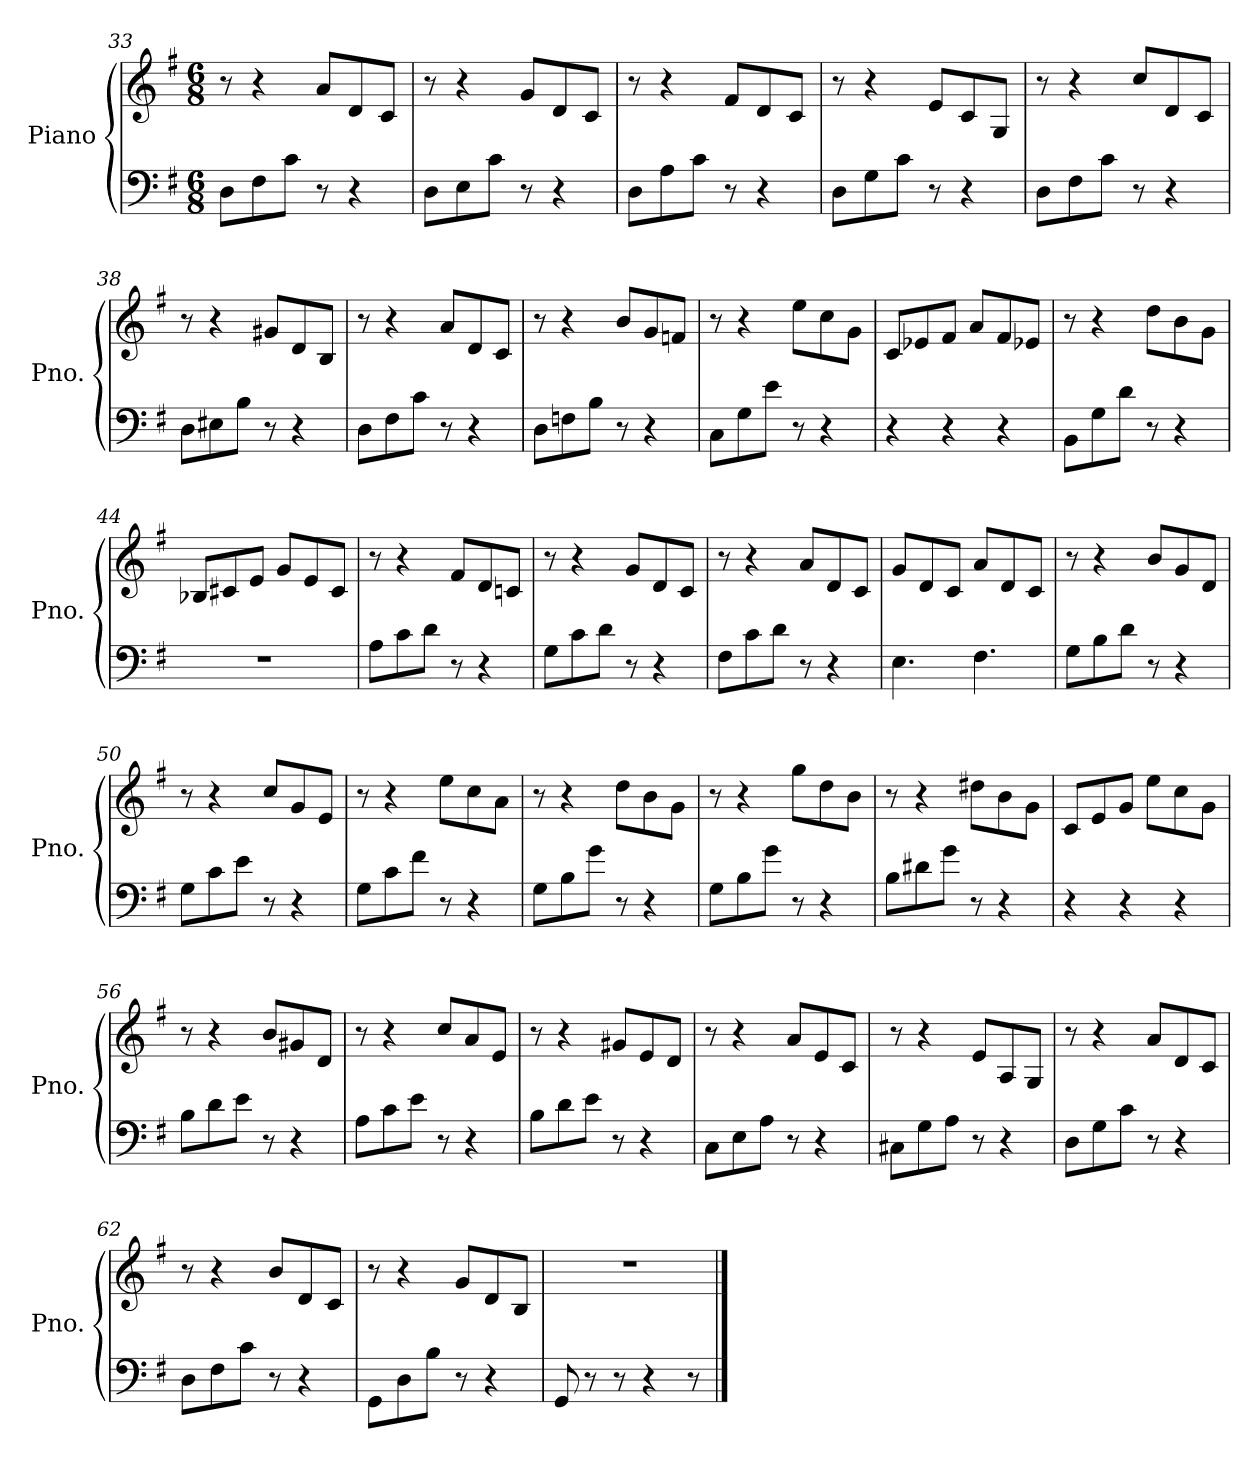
**kern	**kern
*part1	*part1
*staff2	*staff1
*I"Piano	*
*I'Pno.	*
*clefF4	*clefG2
*k[f#]	*k[f#]
*M6/8	*M6/8
=33	=33
8D\L	8r
8F#\	4r
8c\J	.
8r	8a/L
4r	8d/
.	8c/J
=34	=34
8D\L	8r
8E\	4r
8c\J	.
8r	8g/L
4r	8d/
.	8c/J
!!LO:PB:g=z
=35	=35
8D\L	8r
8A\	4r
8c\J	.
8r	8f#/L
4r	8d/
.	8c/J
=36	=36
8D\L	8r
8G\	4r
8c\J	.
8r	8e/L
4r	8c/
.	8G/J
=37	=37
8D\L	8r
8F#\	4r
8c\J	.
8r	8cc/L
4r	8d/
.	8c/J
=38	=38
8D\L	8r
8E#X\	4r
8B\J	.
8r	8g#X/L
4r	8d/
.	8B/J
=39	=39
8D\L	8r
8F#\	4r
8c\J	.
8r	8a/L
4r	8d/
.	8c/J
=40	=40
8D\L	8r
8Fn\	4r
8B\J	.
8r	8b/L
4r	8g/
.	8fn/J
=41	=41
8C\L	8r
8G\	4r
8e\J	.
8r	8ee\L
4r	8cc\
.	8g\J
!!LO:LB:g=z
=42	=42
4r	8c/L
.	8e-X/
4r	8f#/J
.	8a/L
4r	8f#/
.	8e-X/J
=43	=43
8BB\L	8r
8G\	4r
8d\J	.
8r	8dd\L
4r	8b\
.	8g\J
=44	=44
2.r	8B-X/L
.	8c#X/
.	8e/J
.	8g/L
.	8e/
.	8c#/J
=45	=45
8A\L	8r
8c\	4r
8d\J	.
8r	8f#/L
4r	8d/
.	8cn/J
=46	=46
8G\L	8r
8c\	4r
8d\J	.
8r	8g/L
4r	8d/
.	8c/J
=47	=47
8F#\L	8r
8c\	4r
8d\J	.
8r	8a/L
4r	8d/
.	8c/J
!!LO:LB:g=z
=48	=48
4.E\	8g/L
.	8d/
.	8c/J
4.F#\	8a/L
.	8d/
.	8c/J
=49	=49
8G\L	8r
8B\	4r
8d\J	.
8r	8b/L
4r	8g/
.	8d/J
=50	=50
8G\L	8r
8c\	4r
8e\J	.
8r	8cc/L
4r	8g/
.	8e/J
=51	=51
8G\L	8r
8c\	4r
8f#\J	.
8r	8ee\L
4r	8cc\
.	8a\J
=52	=52
8G\L	8r
8B\	4r
8g\J	.
8r	8dd\L
4r	8b\
.	8g\J
=53	=53
8G\L	8r
8B\	4r
8g\J	.
8r	8gg\L
4r	8dd\
.	8b\J
=54	=54
8B\L	8r
8d#X\	4r
8g\J	.
8r	8dd#X\L
4r	8b\
.	8g\J
!!LO:LB:g=z
=55	=55
4r	8c/L
.	8e/
4r	8g/J
.	8ee\L
4r	8cc\
.	8g\J
=56	=56
8B\L	8r
8d\	4r
8e\J	.
8r	8b/L
4r	8g#X/
.	8d/J
=57	=57
8A\L	8r
8c\	4r
8e\J	.
8r	8cc/L
4r	8a/
.	8e/J
=58	=58
8B\L	8r
8d\	4r
8e\J	.
8r	8g#X/L
4r	8e/
.	8d/J
=59	=59
8C\L	8r
8E\	4r
8A\J	.
8r	8a/L
4r	8e/
.	8c/J
=60	=60
8C#X\L	8r
8G\	4r
8A\J	.
8r	8e/L
4r	8A/
.	8G/J
=61	=61
8D\L	8r
8G\	4r
8c\J	.
8r	8a/L
4r	8d/
.	8c/J
!!LO:LB:g=z
=62	=62
8D\L	8r
8F#\	4r
8c\J	.
8r	8b/L
4r	8d/
.	8c/J
=63	=63
8GG\L	8r
8D\	4r
8B\J	.
8r	8g/L
4r	8d/
.	8B/J
=64	=64
8GG/	2.r
8r	.
8r	.
4r	.
8r	.
==	==
*-	*-
